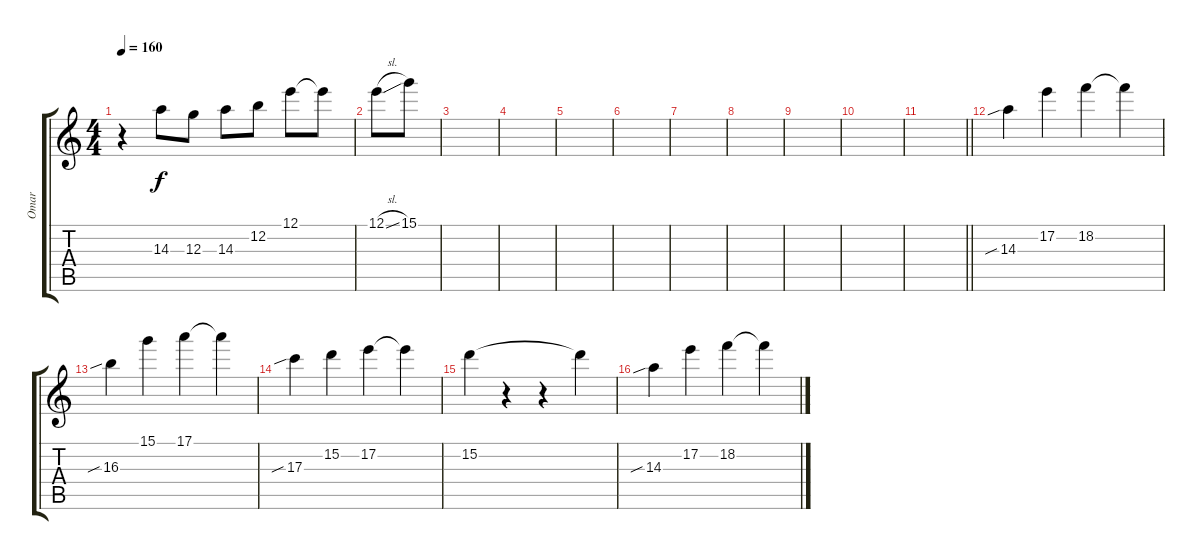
\track ("Omar" "Omar") {instrument overdrivenguitar}
\staff {score tabs}
\tuning (E4 B3 G3 D3 A2 E2) {hide}
\ts (4 4)
\tempo 160
\clef g2
\ks c
r.4{dy f} 14.3.8 12.3.8 14.3.8 12.2.8 12.1.8 12.1{t}.8 |
12.1{sl}.8 15.1.8 |
|
|
|
|
|
|
|
|
\barLineRight lightlight
|
14.3{sib}.4 17.2.4 18.2.4 18.2{t}.4 |
16.3{sib}.4 15.1.4 17.1.4 17.1{t}.4 |
17.3{sib}.4 15.2.4 17.2.4 17.2{t}.4 |
15.2.4 r.4 r.4 15.2{t}.4 |
14.3{sib}.4 17.2.4 18.2.4 18.2{t}.4
